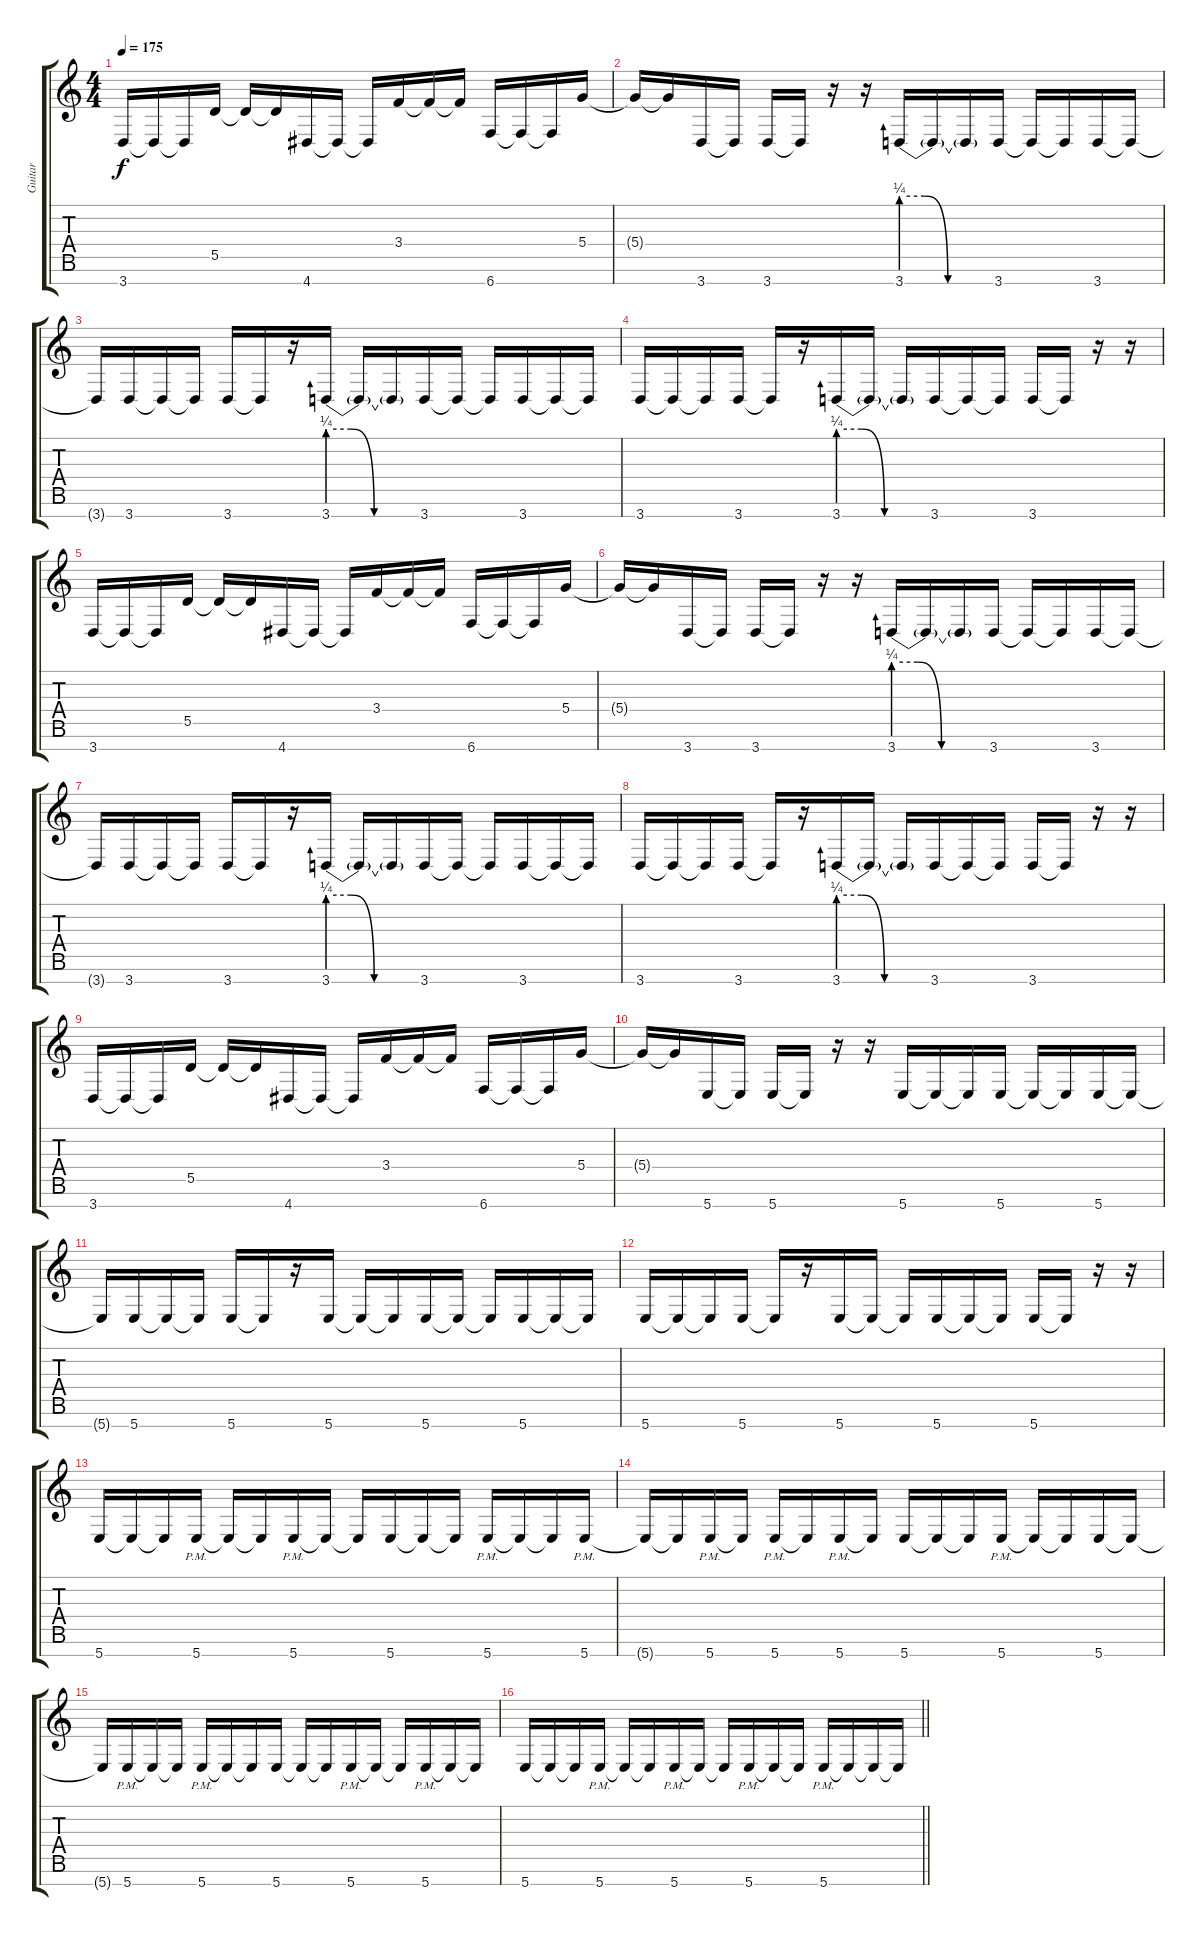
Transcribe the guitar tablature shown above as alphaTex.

\track ("Guitar" "Guitar") {instrument distortionguitar}
\staff {score tabs}
\tuning (E4 B3 G3 D3 A2 E2 B1) {hide}
\ts (4 4)
\tempo 175
\clef g2
\ks c
3.7.16{dy f} 3.7{t}.16 3.7{t}.16 5.5.16 5.5{t}.16 5.5{t}.16 4.7.16 4.7{t}.16 4.7{t}.16 3.4.16 3.4{t}.16 3.4{t}.16 6.7.16 6.7{t}.16 6.7{t}.16 5.4.16 |
5.4{t}.16 5.4{t}.16 3.7.16 3.7{t}.16 3.7.16 3.7{t}.16 r.16 r.16 3.7{be (custom 0 1 15 1 30 0 60 0)}.16 3.7{t}.16 3.7{t}.16 3.7.16 3.7{t}.16 3.7{t}.16 3.7.16 3.7{t}.16 |
3.7{t}.16 3.7.16 3.7{t}.16 3.7{t}.16 3.7.16 3.7{t}.16 r.16 3.7{be (custom 0 1 15 1 30 0 60 0)}.16 3.7{t}.16 3.7{t}.16 3.7.16 3.7{t}.16 3.7{t}.16 3.7.16 3.7{t}.16 3.7{t}.16 |
3.7.16 3.7{t}.16 3.7{t}.16 3.7.16 3.7{t}.16 r.16 3.7{be (custom 0 1 15 1 30 0 60 0)}.16 3.7{t}.16 3.7{t}.16 3.7.16 3.7{t}.16 3.7{t}.16 3.7.16 3.7{t}.16 r.16 r.16 |
3.7.16 3.7{t}.16 3.7{t}.16 5.5.16 5.5{t}.16 5.5{t}.16 4.7.16 4.7{t}.16 4.7{t}.16 3.4.16 3.4{t}.16 3.4{t}.16 6.7.16 6.7{t}.16 6.7{t}.16 5.4.16 |
5.4{t}.16 5.4{t}.16 3.7.16 3.7{t}.16 3.7.16 3.7{t}.16 r.16 r.16 3.7{be (custom 0 1 15 1 30 0 60 0)}.16 3.7{t}.16 3.7{t}.16 3.7.16 3.7{t}.16 3.7{t}.16 3.7.16 3.7{t}.16 |
3.7{t}.16 3.7.16 3.7{t}.16 3.7{t}.16 3.7.16 3.7{t}.16 r.16 3.7{be (custom 0 1 15 1 30 0 60 0)}.16 3.7{t}.16 3.7{t}.16 3.7.16 3.7{t}.16 3.7{t}.16 3.7.16 3.7{t}.16 3.7{t}.16 |
3.7.16 3.7{t}.16 3.7{t}.16 3.7.16 3.7{t}.16 r.16 3.7{be (custom 0 1 15 1 30 0 60 0)}.16 3.7{t}.16 3.7{t}.16 3.7.16 3.7{t}.16 3.7{t}.16 3.7.16 3.7{t}.16 r.16 r.16 |
3.7.16 3.7{t}.16 3.7{t}.16 5.5.16 5.5{t}.16 5.5{t}.16 4.7.16 4.7{t}.16 4.7{t}.16 3.4.16 3.4{t}.16 3.4{t}.16 6.7.16 6.7{t}.16 6.7{t}.16 5.4.16 |
5.4{t}.16 5.4{t}.16 5.7.16 5.7{t}.16 5.7.16 5.7{t}.16 r.16 r.16 5.7.16 5.7{t}.16 5.7{t}.16 5.7.16 5.7{t}.16 5.7{t}.16 5.7.16 5.7{t}.16 |
5.7{t}.16 5.7.16 5.7{t}.16 5.7{t}.16 5.7.16 5.7{t}.16 r.16 5.7.16 5.7{t}.16 5.7{t}.16 5.7.16 5.7{t}.16 5.7{t}.16 5.7.16 5.7{t}.16 5.7{t}.16 |
5.7.16 5.7{t}.16 5.7{t}.16 5.7.16 5.7{t}.16 r.16 5.7.16 5.7{t}.16 5.7{t}.16 5.7.16 5.7{t}.16 5.7{t}.16 5.7.16 5.7{t}.16 r.16 r.16 |
5.7.16 5.7{t}.16 5.7{t}.16 5.7{pm}.16 5.7{t}.16 5.7{t}.16 5.7{pm}.16 5.7{t}.16 5.7{t}.16 5.7.16 5.7{t}.16 5.7{t}.16 5.7{pm}.16 5.7{t}.16 5.7{t}.16 5.7{pm}.16 |
5.7{t}.16 5.7{t}.16 5.7{pm}.16 5.7{t}.16 5.7{pm}.16 5.7{t}.16 5.7{pm}.16 5.7{t}.16 5.7.16 5.7{t}.16 5.7{t}.16 5.7{pm}.16 5.7{t}.16 5.7{t}.16 5.7.16 5.7{t}.16 |
5.7{t}.16 5.7{pm}.16 5.7{t}.16 5.7{t}.16 5.7{pm}.16 5.7{t}.16 5.7{t}.16 5.7.16 5.7{t}.16 5.7{t}.16 5.7{pm}.16 5.7{t}.16 5.7{t}.16 5.7{pm}.16 5.7{t}.16 5.7{t}.16 |
\barLineRight lightlight
5.7.16 5.7{t}.16 5.7{t}.16 5.7{pm}.16 5.7{t}.16 5.7{t}.16 5.7{pm}.16 5.7{t}.16 5.7{t}.16 5.7{pm}.16 5.7{t}.16 5.7{t}.16 5.7{pm}.16 5.7{t}.16 5.7{t}.16 5.7{t}.16
